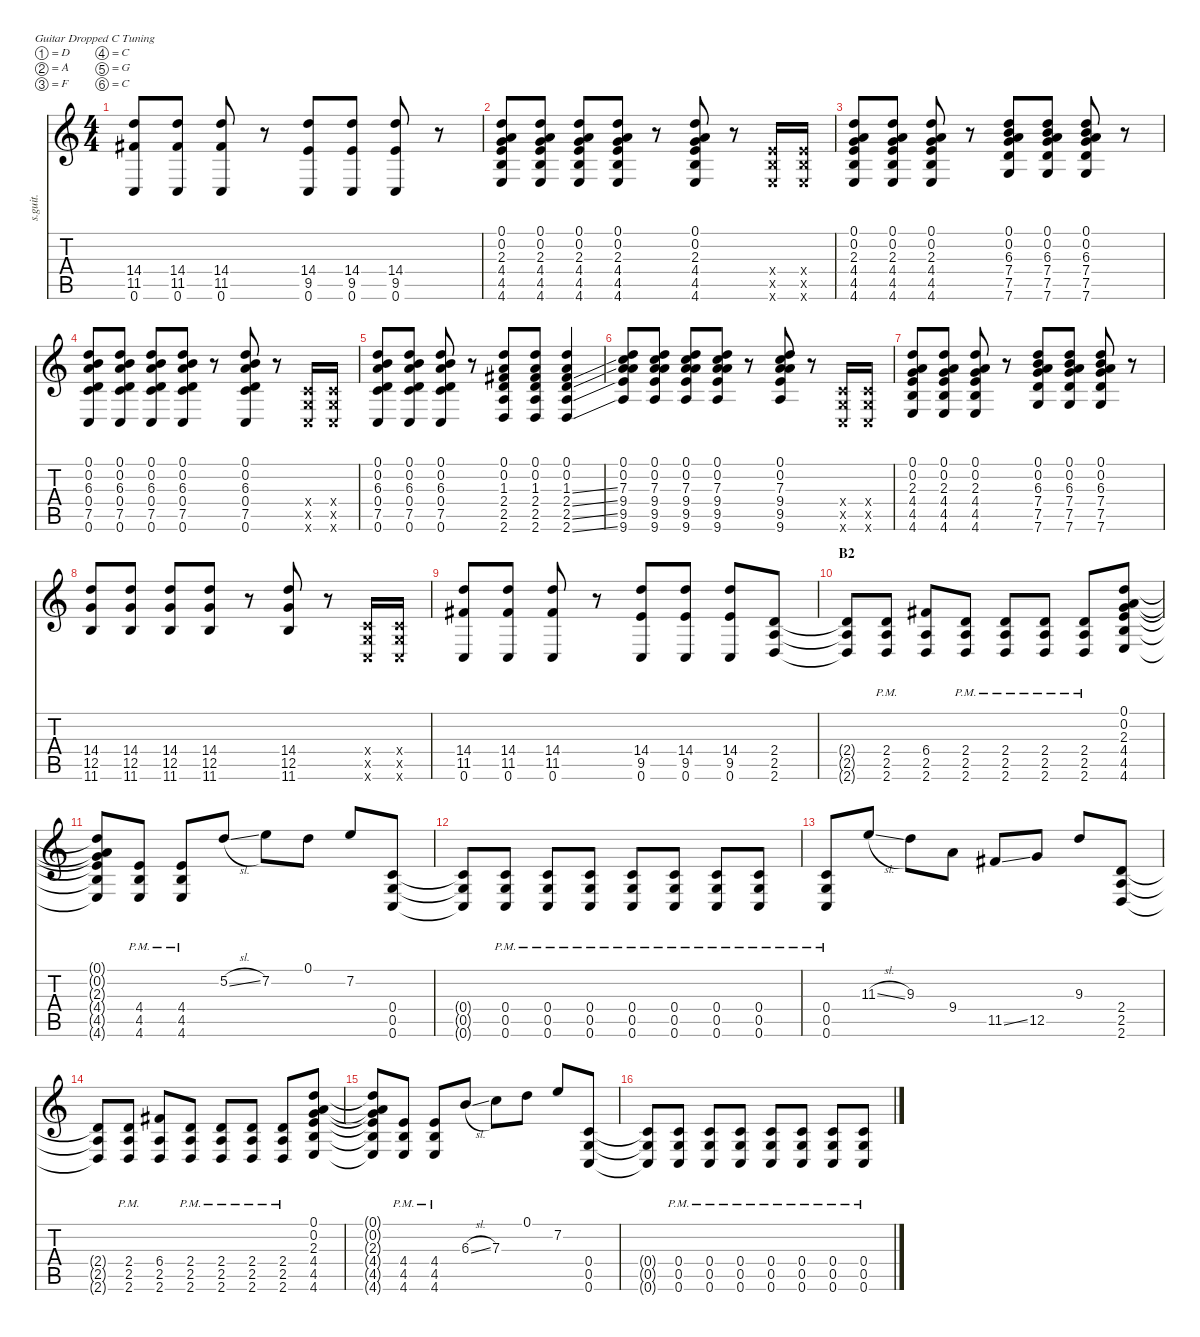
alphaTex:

\defaultSystemsLayout 4
\hideDynamics
\bracketExtendMode nobrackets
\track ("Guitare 2" "s.guit.") {instrument overdrivenguitar}
\staff {score tabs}
\tuning (D4 A3 F3 C3 G2 C2)
\ts (4 4)
\tempo (170 hide)
\clef g2
\ks c
(14.4 11.5{acc #} 0.6).8{lyrics (0 "") lyrics (1 "") lyrics (2 "") lyrics (3 "") lyrics (4 "") dy f} (14.4 11.5{acc #} 0.6).8{lyrics (0 "") lyrics (1 "") lyrics (2 "") lyrics (3 "") lyrics (4 "")} (14.4 11.5{acc #} 0.6).8{lyrics (0 "") lyrics (1 "") lyrics (2 "") lyrics (3 "") lyrics (4 "")} r.8 (14.4 9.5 0.6).8{lyrics (0 "") lyrics (1 "") lyrics (2 "") lyrics (3 "") lyrics (4 "")} (14.4 9.5 0.6).8{lyrics (0 "") lyrics (1 "") lyrics (2 "") lyrics (3 "") lyrics (4 "")} (14.4 9.5 0.6).8{lyrics (0 "") lyrics (1 "") lyrics (2 "") lyrics (3 "") lyrics (4 "")} r.8 |
(0.1 0.2 2.3 4.4 4.5 4.6).8{lyrics (0 "") lyrics (1 "") lyrics (2 "") lyrics (3 "") lyrics (4 "")} (0.1 0.2 2.3 4.4 4.5 4.6).8{lyrics (0 "") lyrics (1 "") lyrics (2 "") lyrics (3 "") lyrics (4 "")} (0.1 0.2 2.3 4.4 4.5 4.6).8{lyrics (0 "") lyrics (1 "") lyrics (2 "") lyrics (3 "") lyrics (4 "")} (0.1 0.2 2.3 4.4 4.5 4.6).8{lyrics (0 "") lyrics (1 "") lyrics (2 "") lyrics (3 "") lyrics (4 "")} r.8 (0.1 0.2 2.3 4.4 4.5 4.6).8{lyrics (0 "") lyrics (1 "") lyrics (2 "") lyrics (3 "") lyrics (4 "")} r.8 (4.4{x} 4.5{x} 4.6{x}).16{lyrics (0 "") lyrics (1 "") lyrics (2 "") lyrics (3 "") lyrics (4 "")} (4.4{x} 4.5{x} 4.6{x}).16{lyrics (0 "") lyrics (1 "") lyrics (2 "") lyrics (3 "") lyrics (4 "")} |
(0.1 0.2 2.3 4.4 4.5 4.6).8{lyrics (0 "") lyrics (1 "") lyrics (2 "") lyrics (3 "") lyrics (4 "")} (0.1 0.2 2.3 4.4 4.5 4.6).8{lyrics (0 "") lyrics (1 "") lyrics (2 "") lyrics (3 "") lyrics (4 "")} (0.1 0.2 2.3 4.4 4.5 4.6).8{lyrics (0 "") lyrics (1 "") lyrics (2 "") lyrics (3 "") lyrics (4 "")} r.8 (0.1 0.2 6.3 7.4 7.5 7.6).8{lyrics (0 "") lyrics (1 "") lyrics (2 "") lyrics (3 "") lyrics (4 "")} (0.1 0.2 6.3 7.4 7.5 7.6).8{lyrics (0 "") lyrics (1 "") lyrics (2 "") lyrics (3 "") lyrics (4 "")} (0.1 0.2 6.3 7.4 7.5 7.6).8{lyrics (0 "") lyrics (1 "") lyrics (2 "") lyrics (3 "") lyrics (4 "")} r.8 |
(0.1 0.2 6.3 0.4 7.5 0.6).8{lyrics (0 "") lyrics (1 "") lyrics (2 "") lyrics (3 "") lyrics (4 "")} (0.1 0.2 6.3 0.4 7.5 0.6).8{lyrics (0 "") lyrics (1 "") lyrics (2 "") lyrics (3 "") lyrics (4 "")} (0.1 0.2 6.3 0.4 7.5 0.6).8{lyrics (0 "") lyrics (1 "") lyrics (2 "") lyrics (3 "") lyrics (4 "")} (0.1 0.2 6.3 0.4 7.5 0.6).8{lyrics (0 "") lyrics (1 "") lyrics (2 "") lyrics (3 "") lyrics (4 "")} r.8 (0.1 0.2 6.3 0.4 7.5 0.6).8{lyrics (0 "") lyrics (1 "") lyrics (2 "") lyrics (3 "") lyrics (4 "")} r.8 (0.4{x} 0.5{x} 0.6{x}).16{lyrics (0 "") lyrics (1 "") lyrics (2 "") lyrics (3 "") lyrics (4 "")} (0.4{x} 0.5{x} 0.6{x}).16{lyrics (0 "") lyrics (1 "") lyrics (2 "") lyrics (3 "") lyrics (4 "")} |
(0.1 0.2 6.3 0.4 7.5 0.6).8{lyrics (0 "") lyrics (1 "") lyrics (2 "") lyrics (3 "") lyrics (4 "")} (0.1 0.2 6.3 0.4 7.5 0.6).8{lyrics (0 "") lyrics (1 "") lyrics (2 "") lyrics (3 "") lyrics (4 "")} (0.1 0.2 6.3 0.4 7.5 0.6).8{lyrics (0 "") lyrics (1 "") lyrics (2 "") lyrics (3 "") lyrics (4 "")} r.8 (0.1 0.2 1.3{acc #} 2.4 2.5 2.6).8{lyrics (0 "") lyrics (1 "") lyrics (2 "") lyrics (3 "") lyrics (4 "")} (0.1 0.2 1.3{acc #} 2.4 2.5 2.6).8{lyrics (0 "") lyrics (1 "") lyrics (2 "") lyrics (3 "") lyrics (4 "")} (0.1 0.2 1.3{ss acc #} 2.4{ss} 2.5{ss} 2.6{ss}).4{lyrics (0 "") lyrics (1 "") lyrics (2 "") lyrics (3 "") lyrics (4 "")} |
(0.1 0.2 7.3 9.4 9.5 9.6).8{lyrics (0 "") lyrics (1 "") lyrics (2 "") lyrics (3 "") lyrics (4 "")} (0.1 0.2 7.3 9.4 9.5 9.6).8{lyrics (0 "") lyrics (1 "") lyrics (2 "") lyrics (3 "") lyrics (4 "")} (0.1 0.2 7.3 9.4 9.5 9.6).8{lyrics (0 "") lyrics (1 "") lyrics (2 "") lyrics (3 "") lyrics (4 "")} (0.1 0.2 7.3 9.4 9.5 9.6).8{lyrics (0 "") lyrics (1 "") lyrics (2 "") lyrics (3 "") lyrics (4 "")} r.8 (0.1 0.2 7.3 9.4 9.5 9.6).8{lyrics (0 "") lyrics (1 "") lyrics (2 "") lyrics (3 "") lyrics (4 "")} r.8 (0.4{x} 0.5{x} 0.6{x}).16{lyrics (0 "") lyrics (1 "") lyrics (2 "") lyrics (3 "") lyrics (4 "")} (0.4{x} 0.5{x} 0.6{x}).16{lyrics (0 "") lyrics (1 "") lyrics (2 "") lyrics (3 "") lyrics (4 "")} |
(0.1 0.2 2.3 4.4 4.5 4.6).8{lyrics (0 "") lyrics (1 "") lyrics (2 "") lyrics (3 "") lyrics (4 "")} (0.1 0.2 2.3 4.4 4.5 4.6).8{lyrics (0 "") lyrics (1 "") lyrics (2 "") lyrics (3 "") lyrics (4 "")} (0.1 0.2 2.3 4.4 4.5 4.6).8{lyrics (0 "") lyrics (1 "") lyrics (2 "") lyrics (3 "") lyrics (4 "")} r.8 (0.1 0.2 6.3 7.4 7.5 7.6).8{lyrics (0 "") lyrics (1 "") lyrics (2 "") lyrics (3 "") lyrics (4 "")} (0.1 0.2 6.3 7.4 7.5 7.6).8{lyrics (0 "") lyrics (1 "") lyrics (2 "") lyrics (3 "") lyrics (4 "")} (0.1 0.2 6.3 7.4 7.5 7.6).8{lyrics (0 "") lyrics (1 "") lyrics (2 "") lyrics (3 "") lyrics (4 "")} r.8 |
(14.4 12.5 11.6).8{lyrics (0 "") lyrics (1 "") lyrics (2 "") lyrics (3 "") lyrics (4 "")} (14.4 12.5 11.6).8{lyrics (0 "") lyrics (1 "") lyrics (2 "") lyrics (3 "") lyrics (4 "")} (14.4 12.5 11.6).8{lyrics (0 "") lyrics (1 "") lyrics (2 "") lyrics (3 "") lyrics (4 "")} (14.4 12.5 11.6).8{lyrics (0 "") lyrics (1 "") lyrics (2 "") lyrics (3 "") lyrics (4 "")} r.8 (14.4 12.5 11.6).8{lyrics (0 "") lyrics (1 "") lyrics (2 "") lyrics (3 "") lyrics (4 "")} r.8 (0.4{x} 0.5{x} 0.6{x}).16{lyrics (0 "") lyrics (1 "") lyrics (2 "") lyrics (3 "") lyrics (4 "")} (0.4{x} 0.5{x} 0.6{x}).16{lyrics (0 "") lyrics (1 "") lyrics (2 "") lyrics (3 "") lyrics (4 "")} |
(14.4 11.5{acc #} 0.6).8{lyrics (0 "") lyrics (1 "") lyrics (2 "") lyrics (3 "") lyrics (4 "")} (14.4 11.5{acc #} 0.6).8{lyrics (0 "") lyrics (1 "") lyrics (2 "") lyrics (3 "") lyrics (4 "")} (14.4 11.5{acc #} 0.6).8{lyrics (0 "") lyrics (1 "") lyrics (2 "") lyrics (3 "") lyrics (4 "")} r.8 (14.4 9.5 0.6).8{lyrics (0 "") lyrics (1 "") lyrics (2 "") lyrics (3 "") lyrics (4 "")} (14.4 9.5 0.6).8{lyrics (0 "") lyrics (1 "") lyrics (2 "") lyrics (3 "") lyrics (4 "")} (14.4 9.5 0.6).8{lyrics (0 "") lyrics (1 "") lyrics (2 "") lyrics (3 "") lyrics (4 "")} (2.4 2.5 2.6).8{lyrics (0 "") lyrics (1 "") lyrics (2 "") lyrics (3 "") lyrics (4 "") dy fff} |
\section ("" "B2")
(2.4{t} 2.5{t} 2.6{t}).8{lyrics (0 "") lyrics (1 "") lyrics (2 "") lyrics (3 "") lyrics (4 "") dy f} (2.4{pm} 2.5{pm} 2.6{pm}).8{lyrics (0 "") lyrics (1 "") lyrics (2 "") lyrics (3 "") lyrics (4 "") dy fff} (6.4{acc #} 2.5 2.6).8{lyrics (0 "") lyrics (1 "") lyrics (2 "") lyrics (3 "") lyrics (4 "")} (2.4{pm} 2.5{pm} 2.6{pm}).8{lyrics (0 "") lyrics (1 "") lyrics (2 "") lyrics (3 "") lyrics (4 "")} (2.4{pm} 2.5{pm} 2.6{pm}).8{lyrics (0 "") lyrics (1 "") lyrics (2 "") lyrics (3 "") lyrics (4 "")} (2.4{pm} 2.5{pm} 2.6{pm}).8{lyrics (0 "") lyrics (1 "") lyrics (2 "") lyrics (3 "") lyrics (4 "")} (2.4{pm} 2.5{pm} 2.6{pm}).8{lyrics (0 "") lyrics (1 "") lyrics (2 "") lyrics (3 "") lyrics (4 "")} (0.1 0.2 2.3 4.4 4.5 4.6).8{lyrics (0 "") lyrics (1 "") lyrics (2 "") lyrics (3 "") lyrics (4 "")} |
(0.1{t} 0.2{t} 2.3{t} 4.4{t} 4.5{t} 4.6{t}).8{lyrics (0 "") lyrics (1 "") lyrics (2 "") lyrics (3 "") lyrics (4 "") dy f} (4.4{pm} 4.5{pm} 4.6{pm}).8{lyrics (0 "") lyrics (1 "") lyrics (2 "") lyrics (3 "") lyrics (4 "") dy fff} (4.4{pm} 4.5{pm} 4.6{pm}).8{lyrics (0 "") lyrics (1 "") lyrics (2 "") lyrics (3 "") lyrics (4 "")} 5.2{sl}.8{lyrics (0 "") lyrics (1 "") lyrics (2 "") lyrics (3 "") lyrics (4 "") dy f} 7.2.8{lyrics (0 "") lyrics (1 "") lyrics (2 "") lyrics (3 "") lyrics (4 "")} 0.1.8{lyrics (0 "") lyrics (1 "") lyrics (2 "") lyrics (3 "") lyrics (4 "")} 7.2.8{lyrics (0 "") lyrics (1 "") lyrics (2 "") lyrics (3 "") lyrics (4 "")} (0.4 0.5 0.6).8{lyrics (0 "") lyrics (1 "") lyrics (2 "") lyrics (3 "") lyrics (4 "") dy fff} |
(0.4{t} 0.5{t} 0.6{t}).8{lyrics (0 "") lyrics (1 "") lyrics (2 "") lyrics (3 "") lyrics (4 "") dy f} (0.4{pm} 0.5{pm} 0.6{pm}).8{lyrics (0 "") lyrics (1 "") lyrics (2 "") lyrics (3 "") lyrics (4 "") dy fff} (0.4{pm} 0.5{pm} 0.6{pm}).8{lyrics (0 "") lyrics (1 "") lyrics (2 "") lyrics (3 "") lyrics (4 "")} (0.4{pm} 0.5{pm} 0.6{pm}).8{lyrics (0 "") lyrics (1 "") lyrics (2 "") lyrics (3 "") lyrics (4 "")} (0.4{pm} 0.5{pm} 0.6{pm}).8{lyrics (0 "") lyrics (1 "") lyrics (2 "") lyrics (3 "") lyrics (4 "")} (0.4{pm} 0.5{pm} 0.6{pm}).8{lyrics (0 "") lyrics (1 "") lyrics (2 "") lyrics (3 "") lyrics (4 "")} (0.4{pm} 0.5{pm} 0.6{pm}).8{lyrics (0 "") lyrics (1 "") lyrics (2 "") lyrics (3 "") lyrics (4 "")} (0.4{pm} 0.5{pm} 0.6{pm}).8{lyrics (0 "") lyrics (1 "") lyrics (2 "") lyrics (3 "") lyrics (4 "")} |
(0.4{pm} 0.5{pm} 0.6{pm}).8{lyrics (0 "") lyrics (1 "") lyrics (2 "") lyrics (3 "") lyrics (4 "")} 11.3{sl}.8{lyrics (0 "") lyrics (1 "") lyrics (2 "") lyrics (3 "") lyrics (4 "") dy f} 9.3.8{lyrics (0 "") lyrics (1 "") lyrics (2 "") lyrics (3 "") lyrics (4 "")} 9.4.8{lyrics (0 "") lyrics (1 "") lyrics (2 "") lyrics (3 "") lyrics (4 "")} 11.5{ss acc #}.8{lyrics (0 "") lyrics (1 "") lyrics (2 "") lyrics (3 "") lyrics (4 "")} 12.5.8{lyrics (0 "") lyrics (1 "") lyrics (2 "") lyrics (3 "") lyrics (4 "")} 9.3.8{lyrics (0 "") lyrics (1 "") lyrics (2 "") lyrics (3 "") lyrics (4 "")} (2.4 2.5 2.6).8{lyrics (0 "") lyrics (1 "") lyrics (2 "") lyrics (3 "") lyrics (4 "") dy fff} |
(2.4{t} 2.5{t} 2.6{t}).8{lyrics (0 "") lyrics (1 "") lyrics (2 "") lyrics (3 "") lyrics (4 "") dy f} (2.4{pm} 2.5{pm} 2.6{pm}).8{lyrics (0 "") lyrics (1 "") lyrics (2 "") lyrics (3 "") lyrics (4 "") dy fff} (6.4{acc #} 2.5 2.6).8{lyrics (0 "") lyrics (1 "") lyrics (2 "") lyrics (3 "") lyrics (4 "")} (2.4{pm} 2.5{pm} 2.6{pm}).8{lyrics (0 "") lyrics (1 "") lyrics (2 "") lyrics (3 "") lyrics (4 "")} (2.4{pm} 2.5{pm} 2.6{pm}).8{lyrics (0 "") lyrics (1 "") lyrics (2 "") lyrics (3 "") lyrics (4 "")} (2.4{pm} 2.5{pm} 2.6{pm}).8{lyrics (0 "") lyrics (1 "") lyrics (2 "") lyrics (3 "") lyrics (4 "")} (2.4{pm} 2.5{pm} 2.6{pm}).8{lyrics (0 "") lyrics (1 "") lyrics (2 "") lyrics (3 "") lyrics (4 "")} (0.1 0.2 2.3 4.4 4.5 4.6).8{lyrics (0 "") lyrics (1 "") lyrics (2 "") lyrics (3 "") lyrics (4 "")} |
(0.1{t} 0.2{t} 2.3{t} 4.4{t} 4.5{t} 4.6{t}).8{lyrics (0 "") lyrics (1 "") lyrics (2 "") lyrics (3 "") lyrics (4 "") dy f} (4.4{pm} 4.5{pm} 4.6{pm}).8{lyrics (0 "") lyrics (1 "") lyrics (2 "") lyrics (3 "") lyrics (4 "") dy fff} (4.4{pm} 4.5{pm} 4.6{pm}).8{lyrics (0 "") lyrics (1 "") lyrics (2 "") lyrics (3 "") lyrics (4 "")} 6.3{sl}.8{lyrics (0 "") lyrics (1 "") lyrics (2 "") lyrics (3 "") lyrics (4 "") dy f} 7.3.8{lyrics (0 "") lyrics (1 "") lyrics (2 "") lyrics (3 "") lyrics (4 "")} 0.1.8{lyrics (0 "") lyrics (1 "") lyrics (2 "") lyrics (3 "") lyrics (4 "")} 7.2.8{lyrics (0 "") lyrics (1 "") lyrics (2 "") lyrics (3 "") lyrics (4 "")} (0.4 0.5 0.6).8{lyrics (0 "") lyrics (1 "") lyrics (2 "") lyrics (3 "") lyrics (4 "") dy fff} |
(0.4{t} 0.5{t} 0.6{t}).8{lyrics (0 "") lyrics (1 "") lyrics (2 "") lyrics (3 "") lyrics (4 "") dy f} (0.4{pm} 0.5{pm} 0.6{pm}).8{lyrics (0 "") lyrics (1 "") lyrics (2 "") lyrics (3 "") lyrics (4 "") dy fff} (0.4{pm} 0.5{pm} 0.6{pm}).8{lyrics (0 "") lyrics (1 "") lyrics (2 "") lyrics (3 "") lyrics (4 "")} (0.4{pm} 0.5{pm} 0.6{pm}).8{lyrics (0 "") lyrics (1 "") lyrics (2 "") lyrics (3 "") lyrics (4 "")} (0.4{pm} 0.5{pm} 0.6{pm}).8{lyrics (0 "") lyrics (1 "") lyrics (2 "") lyrics (3 "") lyrics (4 "")} (0.4{pm} 0.5{pm} 0.6{pm}).8{lyrics (0 "") lyrics (1 "") lyrics (2 "") lyrics (3 "") lyrics (4 "")} (0.4{pm} 0.5{pm} 0.6{pm}).8{lyrics (0 "") lyrics (1 "") lyrics (2 "") lyrics (3 "") lyrics (4 "")} (0.4{pm} 0.5{pm} 0.6{pm}).8{lyrics (0 "") lyrics (1 "") lyrics (2 "") lyrics (3 "") lyrics (4 "")}
